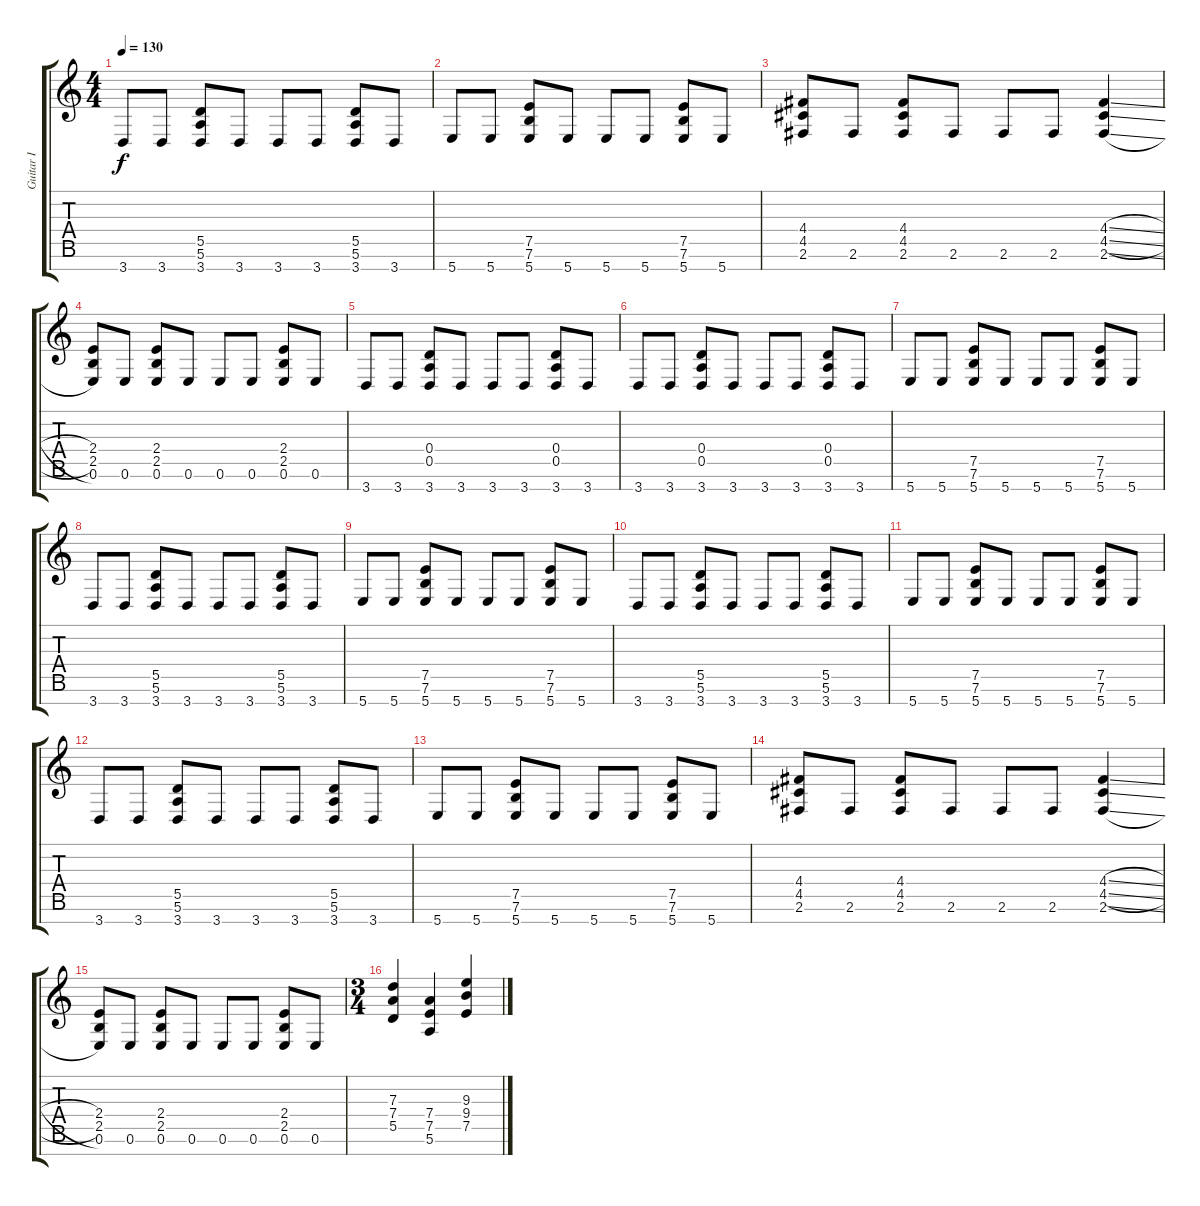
\track ("Guitar I" "Guitar I") {instrument overdrivenguitar}
\staff {score tabs}
\tuning (E4 B3 G3 D3 A2 E2 B1) {hide}
\ts (4 4)
\tempo 130
\clef g2
\ks c
3.7.8{dy f} 3.7.8 (5.5 5.6 3.7).8 3.7.8 3.7.8 3.7.8 (5.5 5.6 3.7).8 3.7.8 |
5.7.8 5.7.8 (7.5 7.6 5.7).8 5.7.8 5.7.8 5.7.8 (7.5 7.6 5.7).8 5.7.8 |
(4.4 4.5 2.6).8 2.6.8 (4.4 4.5 2.6).8 2.6.8 2.6.8 2.6.8 (4.4{sl} 4.5{sl} 2.6{sl}).4 |
(2.4 2.5 0.6).8 0.6.8 (2.4 2.5 0.6).8 0.6.8 0.6.8 0.6.8 (2.4 2.5 0.6).8 0.6.8 |
3.7.8 3.7.8 (0.4 0.5 3.7).8 3.7.8 3.7.8 3.7.8 (0.4 0.5 3.7).8 3.7.8 |
3.7.8 3.7.8 (0.4 0.5 3.7).8 3.7.8 3.7.8 3.7.8 (0.4 0.5 3.7).8 3.7.8 |
5.7.8 5.7.8 (7.5 7.6 5.7).8 5.7.8 5.7.8 5.7.8 (7.5 7.6 5.7).8 5.7.8 |
3.7.8 3.7.8 (5.5 5.6 3.7).8 3.7.8 3.7.8 3.7.8 (5.5 5.6 3.7).8 3.7.8 |
5.7.8 5.7.8 (7.5 7.6 5.7).8 5.7.8 5.7.8 5.7.8 (7.5 7.6 5.7).8 5.7.8 |
3.7.8 3.7.8 (5.5 5.6 3.7).8 3.7.8 3.7.8 3.7.8 (5.5 5.6 3.7).8 3.7.8 |
5.7.8 5.7.8 (7.5 7.6 5.7).8 5.7.8 5.7.8 5.7.8 (7.5 7.6 5.7).8 5.7.8 |
3.7.8 3.7.8 (5.5 5.6 3.7).8 3.7.8 3.7.8 3.7.8 (5.5 5.6 3.7).8 3.7.8 |
5.7.8 5.7.8 (7.5 7.6 5.7).8 5.7.8 5.7.8 5.7.8 (7.5 7.6 5.7).8 5.7.8 |
(4.4 4.5 2.6).8 2.6.8 (4.4 4.5 2.6).8 2.6.8 2.6.8 2.6.8 (4.4{sl} 4.5{sl} 2.6{sl}).4 |
(2.4 2.5 0.6).8 0.6.8 (2.4 2.5 0.6).8 0.6.8 0.6.8 0.6.8 (2.4 2.5 0.6).8 0.6.8 |
\ts (3 4)
(7.3 7.4 5.5).4 (7.4 7.5 5.6).4 (9.3 9.4 7.5).4
